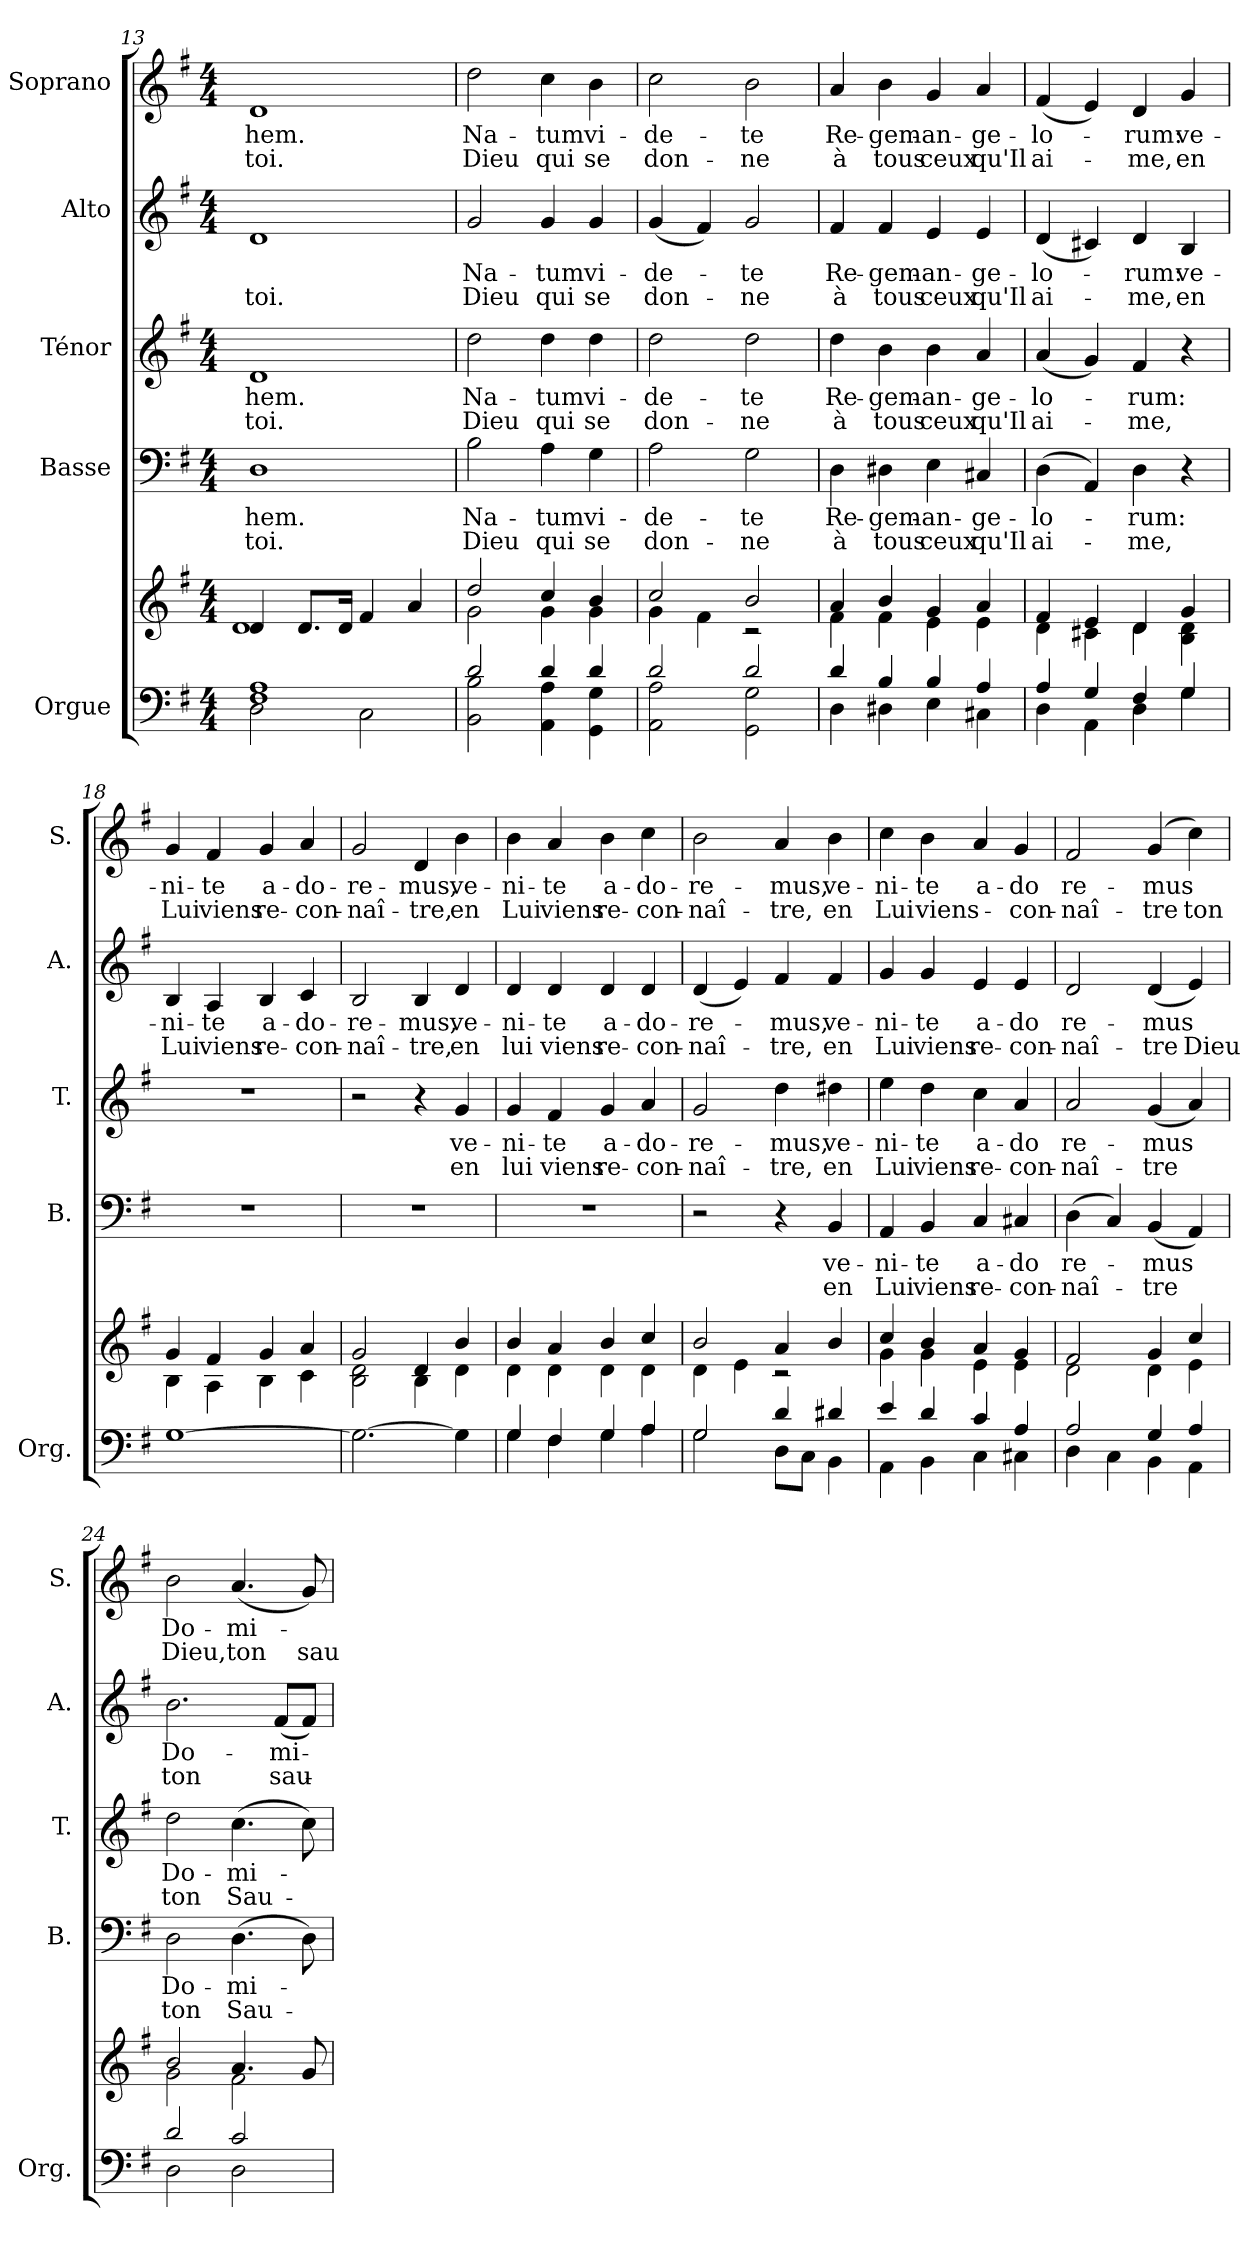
**kern	**kern	**kern	**text	**text	**kern	**text	**text	**kern	**text	**text	**kern	**text	**text
*part5	*part5	*part4	*part4	*part4	*part3	*part3	*part3	*part2	*part2	*part2	*part1	*part1	*part1
*staff6	*staff5	*staff4	*staff4	*staff4	*staff3	*staff3	*staff3	*staff2	*staff2	*staff2	*staff1	*staff1	*staff1
*I"Orgue	*	*I"Basse	*	*	*I"Ténor	*	*	*I"Alto	*	*	*I"Soprano	*	*
*I'Org.	*	*I'B.	*	*	*I'T.	*	*	*I'A.	*	*	*I'S.	*	*
*clefF4	*clefG2	*clefF4	*	*	*clefG2	*	*	*clefG2	*	*	*clefG2	*	*
*k[f#]	*k[f#]	*k[f#]	*	*	*k[f#]	*	*	*k[f#]	*	*	*k[f#]	*	*
*M4/4	*M4/4	*M4/4	*	*	*M4/4	*	*	*M4/4	*	*	*M4/4	*	*
=13	=13	=13	=13	=13	=13	=13	=13	=13	=13	=13	=13	=13	=13
*^	*^	*	*	*	*	*	*	*	*	*	*	*	*
!	!	!	!	!	!LO:LY:b	!LO:LY:b	!	!LO:LY:b	!LO:LY:b	!	!	!LO:LY:b	!	!LO:LY:b	!LO:LY:b
1F# 1A	2D\	4d/	1d	1D	-hem.	toi.	1d	-hem.	toi.	1d	.	toi.	1d	-hem.	toi.
.	.	8.d/L	.	.	.	.	.	.	.	.	.	.	.	.	.
.	.	16d/Jk	.	.	.	.	.	.	.	.	.	.	.	.	.
.	2C\	4f#/	.	.	.	.	.	.	.	.	.	.	.	.	.
.	.	4a/	.	.	.	.	.	.	.	.	.	.	.	.	.
=14	=14	=14	=14	=14	=14	=14	=14	=14	=14	=14	=14	=14	=14	=14	=14
!	!	!	!	!	!LO:LY:b	!LO:LY:b	!	!LO:LY:b	!LO:LY:b	!	!LO:LY:b	!LO:LY:b	!	!LO:LY:b	!LO:LY:b
2d/	2BB\ 2B\	2dd/	2g\	2B\	Na-	Dieu	2dd\	Na-	Dieu	2g/	Na-	Dieu	2dd\	Na-	Dieu
!	!	!	!	!	!LO:LY:b	!LO:LY:b	!	!LO:LY:b	!LO:LY:b	!	!LO:LY:b	!LO:LY:b	!	!LO:LY:b	!LO:LY:b
4d/	4AA\ 4A\	4cc/	4g\	4A\	-tum	qui	4dd\	-tum	qui	4g/	-tum	qui	4cc\	-tum	qui
!	!	!	!	!	!LO:LY:b	!LO:LY:b	!	!LO:LY:b	!LO:LY:b	!	!LO:LY:b	!LO:LY:b	!	!LO:LY:b	!LO:LY:b
4d/	4GG\ 4G\	4b/	4g\	4G\	vi-	se	4dd\	vi-	se	4g/	vi-	se	4b\	vi-	se
=15	=15	=15	=15	=15	=15	=15	=15	=15	=15	=15	=15	=15	=15	=15	=15
!	!	!	!	!	!LO:LY:b	!LO:LY:b	!	!LO:LY:b	!LO:LY:b	!	!LO:LY:b	!LO:LY:b	!	!LO:LY:b	!LO:LY:b
2d/	2AA\ 2A\	2cc/	4g\	2A\	-de-	don-	2dd\	-de-	don-	(4g/	-de-	don-	2cc\	-de-	don-
.	.	.	4f#\	.	.	.	.	.	.	4f#/)	.	.	.	.	.
!	!	!	!	!	!LO:LY:b	!LO:LY:b	!	!LO:LY:b	!LO:LY:b	!	!LO:LY:b	!LO:LY:b	!	!LO:LY:b	!LO:LY:b
2d/	2GG\ 2G\	2b/	2r	2G\	-te	-ne	2dd\	-te	-ne	2g/	-te	-ne	2b\	-te	-ne
=16	=16	=16	=16	=16	=16	=16	=16	=16	=16	=16	=16	=16	=16	=16	=16
!	!	!	!	!	!LO:LY:b	!LO:LY:b	!	!LO:LY:b	!LO:LY:b	!	!LO:LY:b	!LO:LY:b	!	!LO:LY:b	!LO:LY:b
4d/	4D\	4a/	4f#\	4D\	Re-	à	4dd\	Re-	à	4f#/	Re-	à	4a/	Re-	à
!	!	!	!	!	!LO:LY:b	!LO:LY:b	!	!LO:LY:b	!LO:LY:b	!	!LO:LY:b	!LO:LY:b	!	!LO:LY:b	!LO:LY:b
4B/	4D#X\	4b/	4f#\	4D#X\	-gem-	tous	4b\	-gem-	tous	4f#/	-gem-	tous	4b\	-gem-	tous
!	!	!	!	!	!LO:LY:b	!LO:LY:b	!	!LO:LY:b	!LO:LY:b	!	!LO:LY:b	!LO:LY:b	!	!LO:LY:b	!LO:LY:b
4B/	4E\	4g/	4e\	4E\	-an-	ceux	4b\	-an-	ceux	4e/	-an-	ceux	4g/	-an-	ceux
!	!	!	!	!	!LO:LY:b	!LO:LY:b	!	!LO:LY:b	!LO:LY:b	!	!LO:LY:b	!LO:LY:b	!	!LO:LY:b	!LO:LY:b
4A/	4C#X\	4a/	4e\	4C#X/	-ge-	qu'Il	4a/	-ge-	qu'Il	4e/	-ge-	qu'Il	4a/	-ge-	qu'Il
=17	=17	=17	=17	=17	=17	=17	=17	=17	=17	=17	=17	=17	=17	=17	=17
!	!	!	!	!	!LO:LY:b	!LO:LY:b	!	!LO:LY:b	!LO:LY:b	!	!LO:LY:b	!LO:LY:b	!	!LO:LY:b	!LO:LY:b
4A/	4D\	4f#/	4d\	(4D\	-lo-	ai-	(4a/	-lo-	ai-	(4d/	-lo-	ai-	(4f#/	-lo-	ai-
4G/	4AA\	4e/	4c#X\	4AA/)	.	.	4g/)	.	.	4c#X/)	.	.	4e/)	.	.
!	!	!	!	!	!LO:LY:b	!LO:LY:b	!	!LO:LY:b	!LO:LY:b	!	!LO:LY:b	!LO:LY:b	!	!LO:LY:b	!LO:LY:b
4F#/	4D\	4d/	4d\	4D\	-rum:	-me,	4f#/	-rum:	-me,	4d/	-rum:	-me,	4d/	-rum:	-me,
!	!	!	!	!	!	!	!	!	!	!	!LO:LY:b	!LO:LY:b	!	!LO:LY:b	!LO:LY:b
4G/	4G\	4g/	4B\ 4d\	4r	.	.	4r	.	.	4B/	ve-	en	4g/	ve-	en
!!LO:PB:g=z
=18	=18	=18	=18	=18	=18	=18	=18	=18	=18	=18	=18	=18	=18	=18	=18
!	!	!	!	!	!	!	!	!	!	!	!LO:LY:b	!LO:LY:b	!	!LO:LY:b	!LO:LY:b
*v	*v	*	*	*	*	*	*	*	*	*	*	*	*	*	*
[1G	4g/	4B\	1r	.	.	1r	.	.	4B/	-ni-	Lui	4g/	-ni-	Lui
!	!	!	!	!	!	!	!	!	!	!LO:LY:b	!LO:LY:b	!	!LO:LY:b	!LO:LY:b
.	4f#/	4A\	.	.	.	.	.	.	4A/	-te	viens	4f#/	-te	viens
!	!	!	!	!	!	!	!	!	!	!LO:LY:b	!LO:LY:b	!	!LO:LY:b	!LO:LY:b
.	4g/	4B\	.	.	.	.	.	.	4B/	a-	re-	4g/	a-	re-
!	!	!	!	!	!	!	!	!	!	!LO:LY:b	!LO:LY:b	!	!LO:LY:b	!LO:LY:b
.	4a/	4c\	.	.	.	.	.	.	4c/	-do-	-con-	4a/	-do-	-con-
=19	=19	=19	=19	=19	=19	=19	=19	=19	=19	=19	=19	=19	=19	=19
!	!	!	!	!	!	!	!	!	!	!LO:LY:b	!LO:LY:b	!	!LO:LY:b	!LO:LY:b
2.G\_	2g/	2B\ 2d\	1r	.	.	2r	.	.	2B/	-re-	-naî-	2g/	-re-	-naî-
!	!	!	!	!	!	!	!	!	!	!LO:LY:b	!LO:LY:b	!	!LO:LY:b	!LO:LY:b
.	4d/	4B\	.	.	.	4r	.	.	4B/	-mus,	-tre,	4d/	-mus,	-tre,
!	!	!	!	!	!	!	!LO:LY:b	!LO:LY:b	!	!LO:LY:b	!LO:LY:b	!	!LO:LY:b	!LO:LY:b
4G\]	4b/	4d\	.	.	.	4g/	ve-	en	4d/	ve-	en	4b\	ve-	en
=20	=20	=20	=20	=20	=20	=20	=20	=20	=20	=20	=20	=20	=20	=20
*^	*	*	*	*	*	*	*	*	*	*	*	*	*	*
!	!	!	!	!	!	!	!	!LO:LY:b	!LO:LY:b	!	!LO:LY:b	!LO:LY:b	!	!LO:LY:b	!LO:LY:b
4G/	4G\	4b/	4d\	1r	.	.	4g/	-ni-	lui	4d/	-ni-	lui	4b\	-ni-	Lui
!	!	!	!	!	!	!	!	!LO:LY:b	!LO:LY:b	!	!LO:LY:b	!LO:LY:b	!	!LO:LY:b	!LO:LY:b
4F#/	4F#\	4a/	4d\	.	.	.	4f#/	-te	viens	4d/	-te	viens	4a/	-te	viens
!	!	!	!	!	!	!	!	!LO:LY:b	!LO:LY:b	!	!LO:LY:b	!LO:LY:b	!	!LO:LY:b	!LO:LY:b
4G/	4G\	4b/	4d\	.	.	.	4g/	a-	re-	4d/	a-	re-	4b\	a-	re-
!	!	!	!	!	!	!	!	!LO:LY:b	!LO:LY:b	!	!LO:LY:b	!LO:LY:b	!	!LO:LY:b	!LO:LY:b
4A/	4A\	4cc/	4d\	.	.	.	4a/	-do-	-con-	4d/	-do-	-con-	4cc\	-do-	-con-
=21	=21	=21	=21	=21	=21	=21	=21	=21	=21	=21	=21	=21	=21	=21	=21
!	!	!	!	!	!	!	!	!LO:LY:b	!LO:LY:b	!	!LO:LY:b	!LO:LY:b	!	!LO:LY:b	!LO:LY:b
2G/	2G\	2b/	4d\	2r	.	.	2g/	-re-	-naî-	(4d/	-re-	-naî-	2b\	-re-	-naî-
.	.	.	4e\	.	.	.	.	.	.	4e/)	.	.	.	.	.
!	!	!	!	!	!	!	!	!LO:LY:b	!LO:LY:b	!	!LO:LY:b	!LO:LY:b	!	!LO:LY:b	!LO:LY:b
4d/	8D\L	4a/	2r	4r	.	.	4dd\	-mus,	-tre,	4f#/	-mus,	-tre,	4a/	-mus,	-tre,
.	8C\J	.	.	.	.	.	.	.	.	.	.	.	.	.	.
!	!	!	!	!	!LO:LY:b	!LO:LY:b	!	!LO:LY:b	!LO:LY:b	!	!LO:LY:b	!LO:LY:b	!	!LO:LY:b	!LO:LY:b
4d#X/	4BB\	4b/	.	4BB/	ve-	en	4dd#X\	ve-	en	4f#/	ve-	en	4b\	ve-	en
=22	=22	=22	=22	=22	=22	=22	=22	=22	=22	=22	=22	=22	=22	=22	=22
!	!	!	!	!	!LO:LY:b	!LO:LY:b	!	!LO:LY:b	!LO:LY:b	!	!LO:LY:b	!LO:LY:b	!	!LO:LY:b	!LO:LY:b
4e/	4AA\	4cc/	4g\	4AA/	-ni-	Lui	4ee\	-ni-	Lui	4g/	-ni-	Lui	4cc\	-ni-	Lui
!	!	!	!	!	!LO:LY:b	!LO:LY:b	!	!LO:LY:b	!LO:LY:b	!	!LO:LY:b	!LO:LY:b	!	!LO:LY:b	!LO:LY:b
4d/	4BB\	4b/	4g\	4BB/	-te	viens	4dd\	-te	viens	4g/	-te	viens	4b\	-te	viens-
!	!	!	!	!	!LO:LY:b	!LO:LY:b	!	!LO:LY:b	!LO:LY:b	!	!LO:LY:b	!LO:LY:b	!	!LO:LY:b	!
4c/	4C\	4a/	4e\	4C/	a-	re-	4cc\	a-	re-	4e/	a-	re-	4a/	a-	.
!	!	!	!	!	!LO:LY:b	!LO:LY:b	!	!LO:LY:b	!LO:LY:b	!	!LO:LY:b	!LO:LY:b	!	!LO:LY:b	!LO:LY:b
4A/	4C#X\	4g/	4e\	4C#X/	-do	-con-	4a/	-do	-con-	4e/	-do	-con-	4g/	-do	-con-
=23	=23	=23	=23	=23	=23	=23	=23	=23	=23	=23	=23	=23	=23	=23	=23
!	!	!	!	!	!LO:LY:b	!LO:LY:b	!	!LO:LY:b	!LO:LY:b	!	!LO:LY:b	!LO:LY:b	!	!LO:LY:b	!LO:LY:b
2A/	4D\	2f#/	2d\	(4D\	re-	-naî-	2a/	re-	-naî-	2d/	re-	-naî-	2f#/	re-	-naî-
.	4C\	.	.	4C/)	.	.	.	.	.	.	.	.	.	.	.
!	!	!	!	!	!LO:LY:b	!LO:LY:b	!	!LO:LY:b	!LO:LY:b	!	!LO:LY:b	!LO:LY:b	!	!LO:LY:b	!LO:LY:b
4G/	4BB\	4g/	4d\	(4BB/	-mus	-tre	(4g/	-mus	-tre	(4d/	-mus	-tre	(4g/	-mus	-tre
!	!	!	!	!	!	!	!	!	!	!	!	!LO:LY:b	!	!	!LO:LY:b
4A/	4AA\	4cc/	4e\	4AA/)	.	.	4a/)	.	.	4e/)	.	Dieu	4cc\)	.	ton
=24	=24	=24	=24	=24	=24	=24	=24	=24	=24	=24	=24	=24	=24	=24	=24
!	!	!	!	!	!LO:LY:b	!LO:LY:b	!	!LO:LY:b	!LO:LY:b	!	!LO:LY:b	!LO:LY:b	!	!LO:LY:b	!LO:LY:b
2d/	2D\	2b/	2g\	2D\	Do-	ton	2dd\	Do-	ton	2.b\	Do-	ton	2b\	Do-	Dieu,
!	!	!	!	!	!LO:LY:b	!LO:LY:b	!	!LO:LY:b	!LO:LY:b	!	!	!	!	!LO:LY:b	!LO:LY:b
2c/	2D\	4.a/	2f#\	(4.D\	-mi-	Sau-	(4.cc\	-mi-	Sau-	.	.	.	(4.a/	-mi-	ton
!	!	!	!	!	!	!	!	!	!	!	!LO:LY:b	!LO:LY:b	!	!	!
.	.	.	.	.	.	.	.	.	.	(8f#/L	-mi-	sau-	.	.	.
!	!	!	!	!	!	!	!	!	!	!	!	!	!	!	!LO:LY:b
.	.	8g/	.	8D\)	.	.	8cc\)	.	.	8f#/J)	.	.	8g/)	.	sau-
*v	*v	*	*	*	*	*	*	*	*	*	*	*	*	*	*
*	*v	*v	*	*	*	*	*	*	*	*	*	*	*	*
=	=	=	=	=	=	=	=	=	=	=	=	=	=
*-	*-	*-	*-	*-	*-	*-	*-	*-	*-	*-	*-	*-	*-
